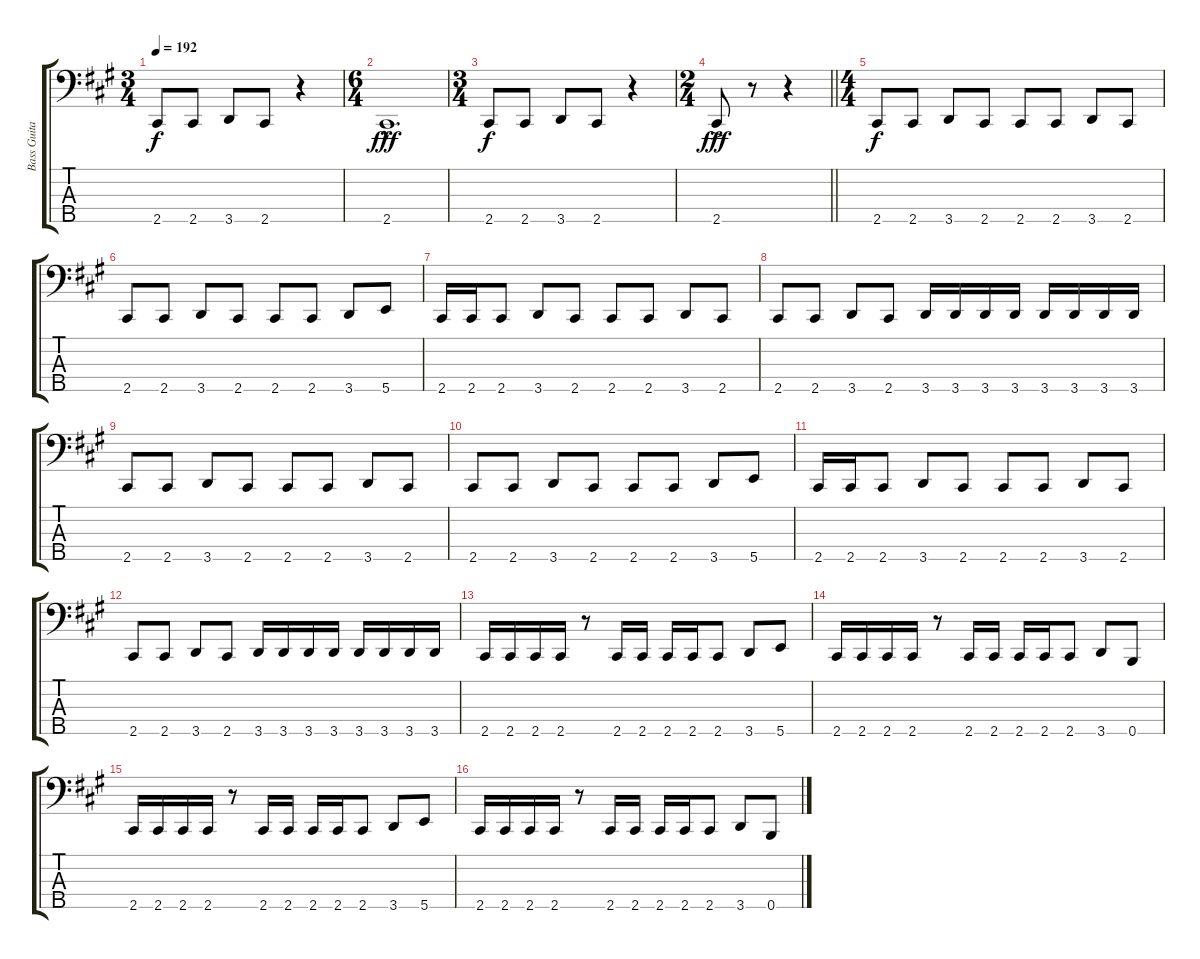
\track ("Bass Guitar" "Bass Guita") {instrument electricbasspick}
\staff {score tabs}
\tuning (Gb2 D2 A1 E1 B0) {hide}
\ts (3 4)
\tempo 192
\clef f4
\ks f#minor
2.5.8{dy f} 2.5.8 3.5.8 2.5.8 r.4 |
\ts (6 4)
2.5{hac}.1{d dy fff} |
\ts (3 4)
2.5.8{dy f} 2.5.8 3.5.8 2.5.8 r.4 |
\ts (2 4)
\barLineRight lightlight
2.5{ac}.8{dy fff} r.8 r.4 |
\ts (4 4)
2.5.8{dy f} 2.5.8 3.5.8 2.5.8 2.5.8 2.5.8 3.5.8 2.5.8 |
2.5.8 2.5.8 3.5.8 2.5.8 2.5.8 2.5.8 3.5.8 5.5.8 |
2.5.16 2.5.16 2.5.8 3.5.8 2.5.8 2.5.8 2.5.8 3.5.8 2.5.8 |
2.5.8 2.5.8 3.5.8 2.5.8 3.5.16 3.5.16 3.5.16 3.5.16 3.5.16 3.5.16 3.5.16 3.5.16 |
2.5.8 2.5.8 3.5.8 2.5.8 2.5.8 2.5.8 3.5.8 2.5.8 |
2.5.8 2.5.8 3.5.8 2.5.8 2.5.8 2.5.8 3.5.8 5.5.8 |
2.5.16 2.5.16 2.5.8 3.5.8 2.5.8 2.5.8 2.5.8 3.5.8 2.5.8 |
2.5.8 2.5.8 3.5.8 2.5.8 3.5.16 3.5.16 3.5.16 3.5.16 3.5.16 3.5.16 3.5.16 3.5.16 |
2.5.16 2.5.16 2.5.16 2.5.16 r.8 2.5.16 2.5.16 2.5.16 2.5.16 2.5.8 3.5.8 5.5.8 |
2.5.16 2.5.16 2.5.16 2.5.16 r.8 2.5.16 2.5.16 2.5.16 2.5.16 2.5.8 3.5.8 0.5.8 |
2.5.16 2.5.16 2.5.16 2.5.16 r.8 2.5.16 2.5.16 2.5.16 2.5.16 2.5.8 3.5.8 5.5.8 |
2.5.16 2.5.16 2.5.16 2.5.16 r.8 2.5.16 2.5.16 2.5.16 2.5.16 2.5.8 3.5.8 0.5.8
